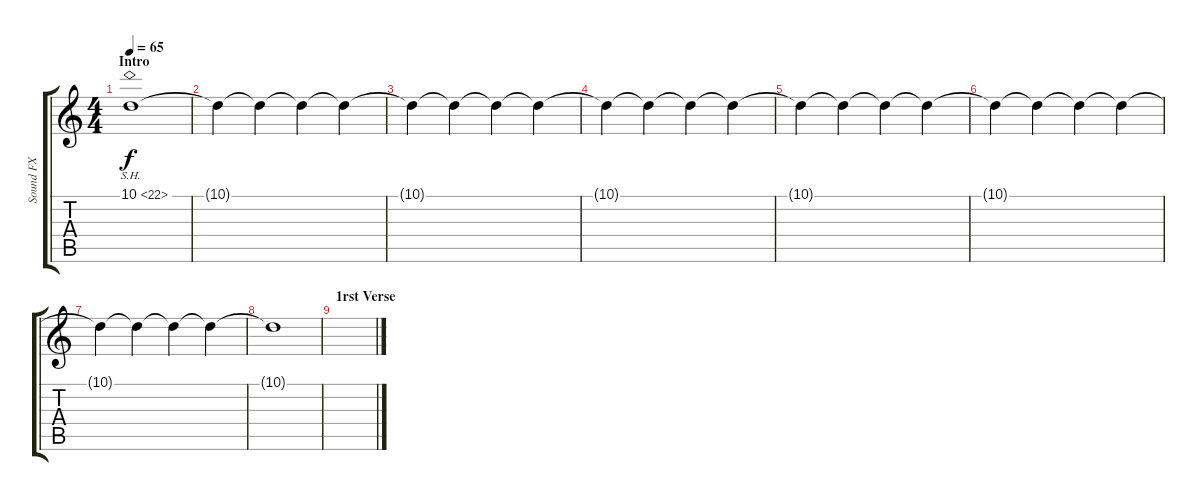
\track ("Sound FX" "Sound FX") {instrument panflute}
\staff {score tabs}
\tuning (E4 B3 G3 D3 A2 D2) {hide}
\ts (4 4)
\section ("" "Intro")
\tempo 65
\clef g2
\ks c
10.1{sh 12}.1{dy f volume 11 instrument panflute} |
10.1{t}.4 10.1{t}.4 10.1{t}.4 10.1{t}.4 |
10.1{t}.4 10.1{t}.4 10.1{t}.4 10.1{t}.4 |
10.1{t}.4 10.1{t}.4 10.1{t}.4 10.1{t}.4 |
10.1{t}.4 10.1{t}.4 10.1{t}.4 10.1{t}.4 |
10.1{t}.4 10.1{t}.4 10.1{t}.4 10.1{t}.4 |
10.1{t}.4{volume 6} 10.1{t}.4 10.1{t}.4 10.1{t}.4 |
10.1{t}.1 |
\section ("" "1rst Verse")
